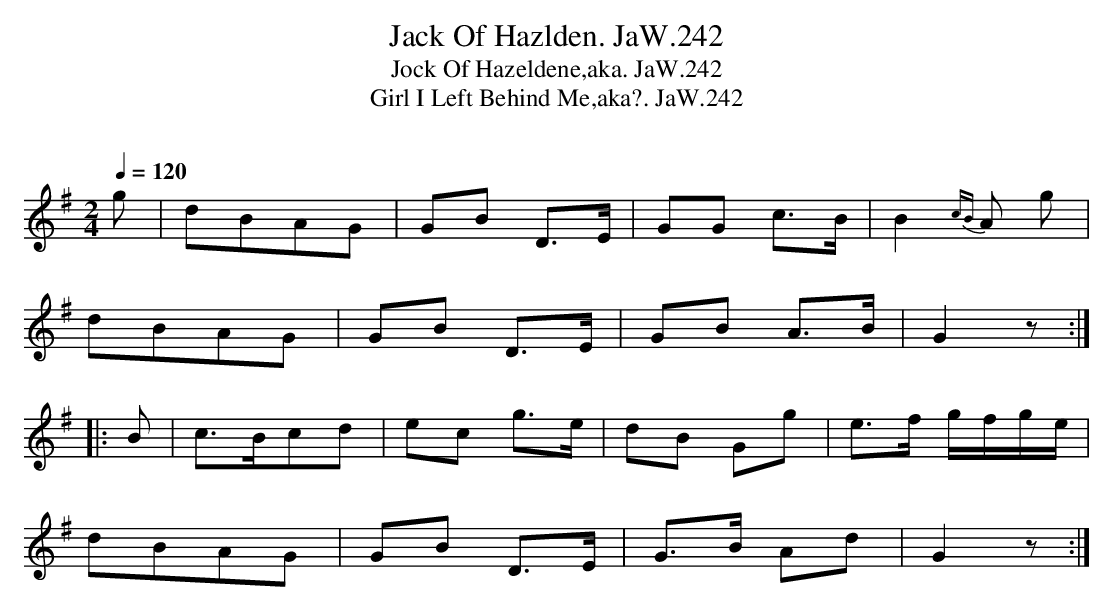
X:1
T:Jack Of Hazlden. JaW.242
T:Jock Of Hazeldene,aka. JaW.242
T:Girl I Left Behind Me,aka?. JaW.242
M:2/4
L:1/16
Q:1/4=120
O:
K:G
g2|d2B2A2G2|G2B2 D3E|G2G2 c3B|B4{cB}A2 g2|
d2B2A2G2|G2B2 D3E|G2B2 A3B|G4z2:|
|:B2|c3Bc2d2|e2c2 g3e|d2B2 G2g2|e3f gfge|
d2B2A2G2|G2B2 D3E|G3B A2d2|G4z2:|
